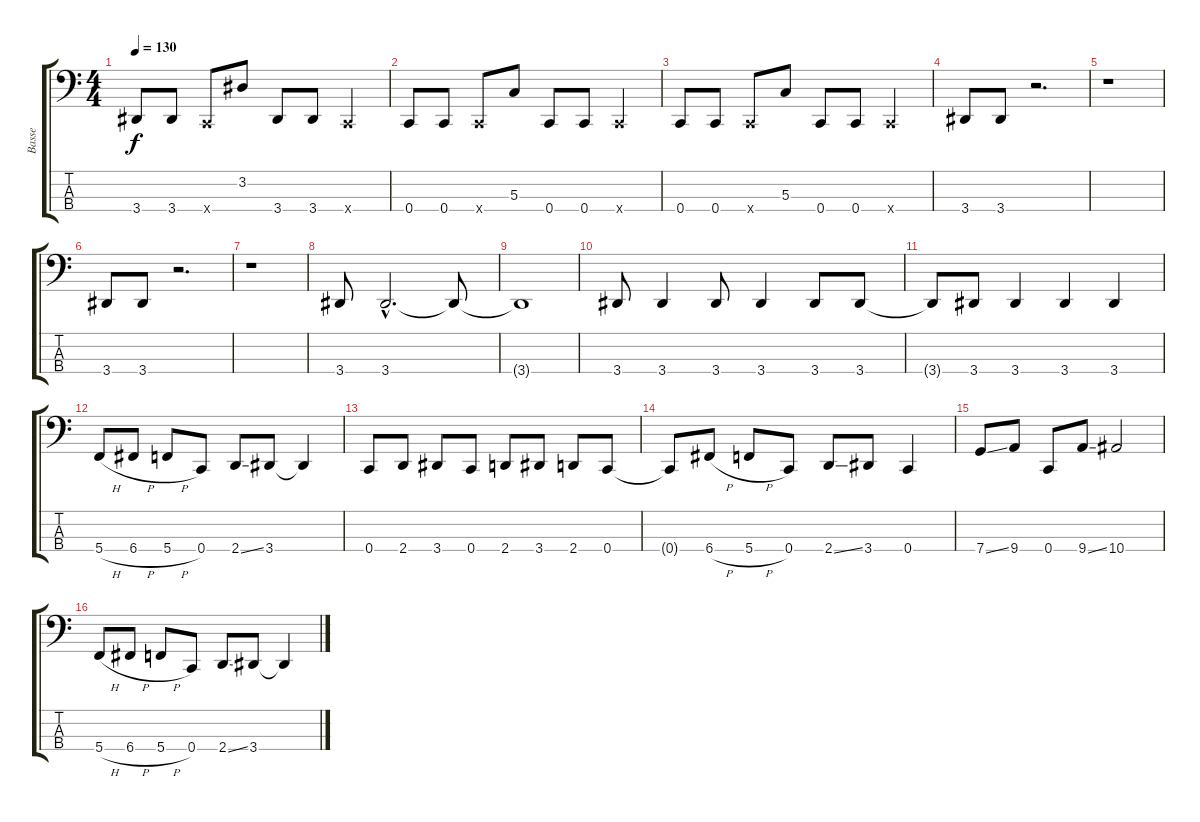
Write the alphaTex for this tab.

\track ("Basse" "Basse") {instrument electricbassfinger}
\staff {score tabs}
\tuning (F2 C2 G1 C1) {hide}
\ts (4 4)
\tempo 130
\clef f4
\ks c
3.4.8{dy f} 3.4.8 0.4{x}.8 3.2.8 3.4.8 3.4.8 0.4{x}.4 |
0.4.8 0.4.8 0.4{x}.8 5.3.8 0.4.8 0.4.8 0.4{x}.4 |
0.4.8 0.4.8 0.4{x}.8 5.3.8 0.4.8 0.4.8 0.4{x}.4 |
3.4.8 3.4.8 r.2{d} |
r.1 |
3.4.8 3.4.8 r.2{d} |
r.1 |
3.4.8 3.4{hac}.2{d} 3.4{t}.8 |
3.4{t}.1 |
3.4.8 3.4.4 3.4.8 3.4.4 3.4.8 3.4.8 |
3.4{t}.8 3.4.8 3.4.4 3.4.4 3.4.4 |
5.4{h}.8 6.4{h}.8 5.4{h}.8 0.4.8 2.4{ss}.8 3.4.8 3.4{t}.4 |
0.4.8 2.4.8 3.4.8 0.4.8 2.4.8 3.4.8 2.4.8 0.4.8 |
0.4{t}.8 6.4{h}.8 5.4{h}.8 0.4.8 2.4{ss}.8 3.4.8 0.4.4 |
7.4{ss}.8 9.4.8 0.4.8 9.4{ss}.8 10.4.2 |
5.4{h}.8 6.4{h}.8 5.4{h}.8 0.4.8 2.4{ss}.8 3.4.8 3.4{t}.4
